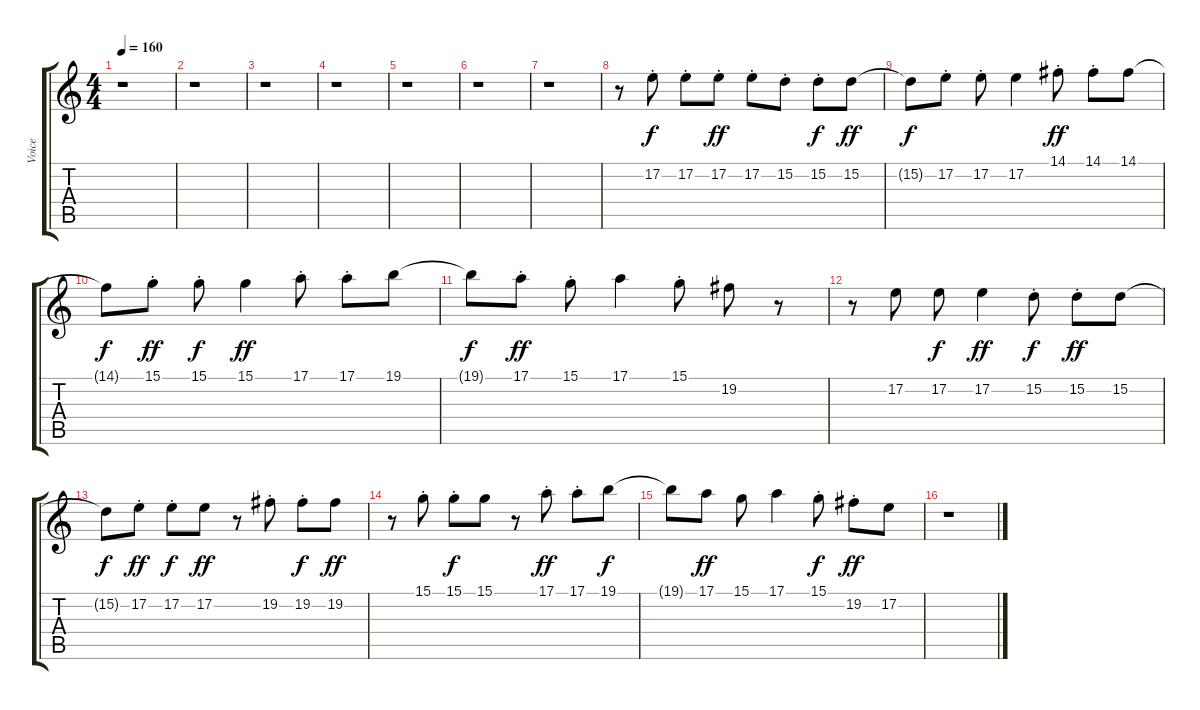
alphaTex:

\track ("Voice" "Voice") {instrument lead3calliope}
\staff {score tabs}
\tuning (E4 B3 G3 D3 A2 E2) {hide}
\ts (4 4)
\tempo 160
\clef g2
\ks c
r.1{dy f} |
r.1 |
r.1 |
r.1 |
r.1 |
r.1 |
r.1 |
r.8 17.2{st}.8 17.2{st}.8 17.2{st}.8{dy ff} 17.2{st}.8 15.2{st}.8 15.2{st}.8{dy f} 15.2.8{dy ff} |
15.2{t}.8{dy f} 17.2{st}.8 17.2{st}.8 17.2.4 14.1{st}.8{dy ff} 14.1{st}.8 14.1.8 |
14.1{t}.8{dy f} 15.1{st}.8{dy ff} 15.1{st}.8{dy f} 15.1.4{dy ff} 17.1{st}.8 17.1{st}.8 19.1.8 |
19.1{t}.8{dy f} 17.1{st}.8{dy ff} 15.1{st}.8 17.1.4 15.1{st}.8 19.2.8 r.8 |
r.8 17.2.8 17.2.8{dy f} 17.2.4{dy ff} 15.2{st}.8{dy f} 15.2{st}.8{dy ff} 15.2.8 |
15.2{t}.8{dy f} 17.2{st}.8{dy ff} 17.2{st}.8{dy f} 17.2.8{dy ff} r.8 19.2{st}.8 19.2{st}.8{dy f} 19.2.8{dy ff} |
r.8 15.1{st}.8 15.1{st}.8{dy f} 15.1.8 r.8 17.1{st}.8{dy ff} 17.1{st}.8 19.1.8{dy f} |
19.1{t}.8 17.1.8{dy ff} 15.1.8 17.1.4 15.1{st}.8{dy f} 19.2{st}.8{dy ff} 17.2.8 |
r.1
